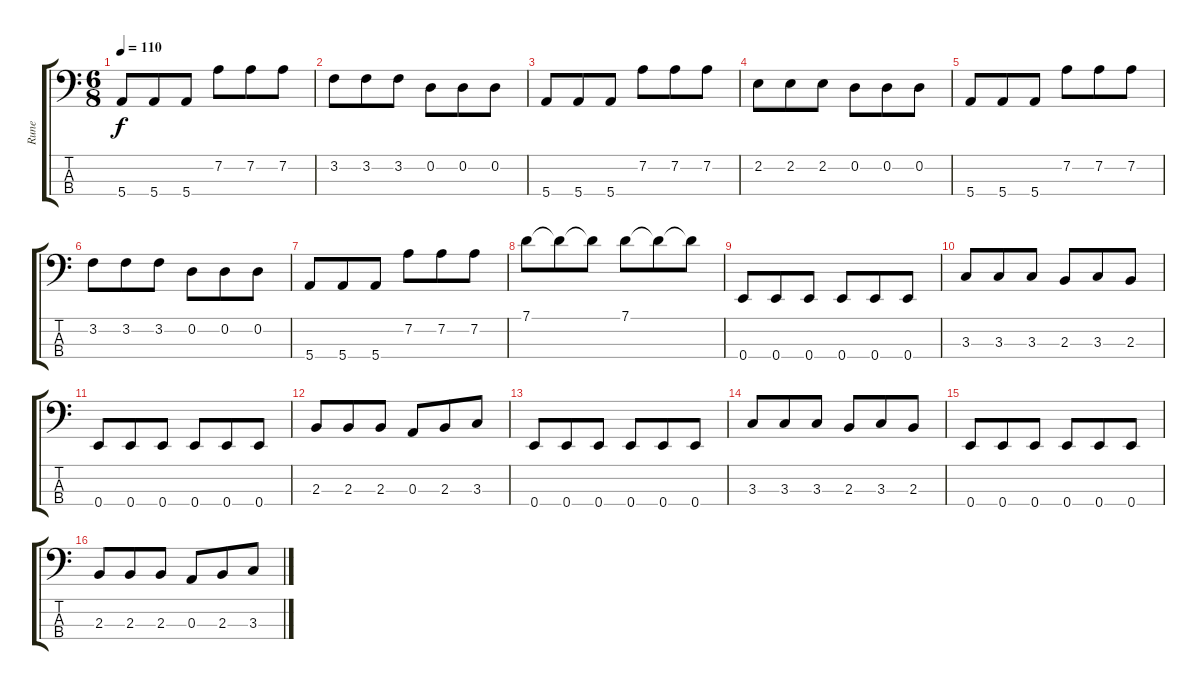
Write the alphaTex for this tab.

\track ("Rune" "Rune") {instrument electricbassfinger}
\staff {score tabs}
\tuning (G2 D2 A1 E1) {hide}
\ts (6 8)
\tempo 110
\clef f4
\ks c
5.4.8{dy f} 5.4.8 5.4.8 7.2.8 7.2.8 7.2.8 |
3.2.8 3.2.8 3.2.8 0.2.8 0.2.8 0.2.8 |
5.4.8 5.4.8 5.4.8 7.2.8 7.2.8 7.2.8 |
2.2.8 2.2.8 2.2.8 0.2.8 0.2.8 0.2.8 |
5.4.8 5.4.8 5.4.8 7.2.8 7.2.8 7.2.8 |
3.2.8 3.2.8 3.2.8 0.2.8 0.2.8 0.2.8 |
5.4.8 5.4.8 5.4.8 7.2.8 7.2.8 7.2.8 |
7.1.8 7.1{t}.8 7.1{t}.8 7.1.8 7.1{t}.8 7.1{t}.8 |
0.4.8 0.4.8 0.4.8 0.4.8 0.4.8 0.4.8 |
3.3.8 3.3.8 3.3.8 2.3.8 3.3.8 2.3.8 |
0.4.8 0.4.8 0.4.8 0.4.8 0.4.8 0.4.8 |
2.3.8 2.3.8 2.3.8 0.3.8 2.3.8 3.3.8 |
0.4.8 0.4.8 0.4.8 0.4.8 0.4.8 0.4.8 |
3.3.8 3.3.8 3.3.8 2.3.8 3.3.8 2.3.8 |
0.4.8 0.4.8 0.4.8 0.4.8 0.4.8 0.4.8 |
2.3.8 2.3.8 2.3.8 0.3.8 2.3.8 3.3.8
